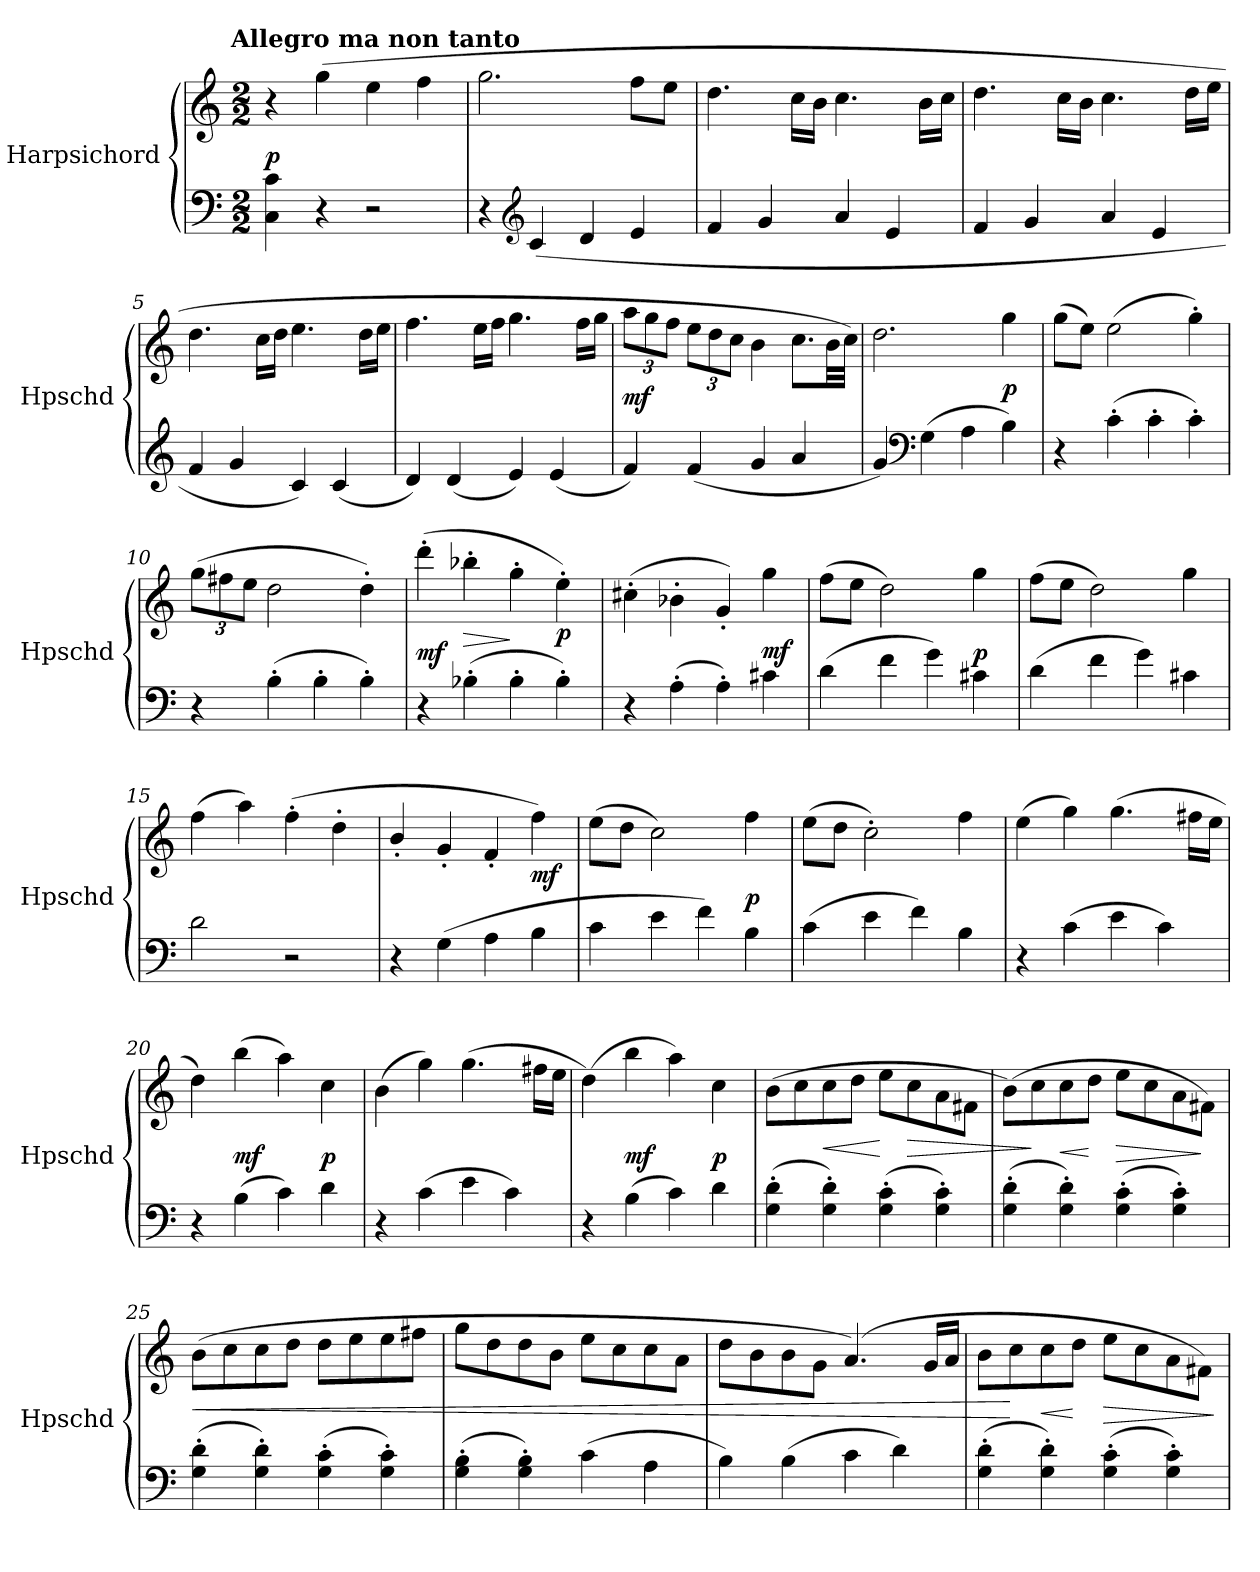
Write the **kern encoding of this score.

**kern	**kern	**dynam
*part1	*part1	*part1
*staff2	*staff1	*staff1/2
*I"Harpsichord	*	*
*I'Hpschd	*	*
*clefF4	*clefG2	*
*k[]	*k[]	*
!!LO:TX:omd:t=Allegro ma non tanto
*M2/2	*M2/2	*
*MM176	*MM176	*
=1	=1	=1
4C\ 4c\	4r	p
4r	(4gg\	.
2r	4ee\	.
.	4ff\	.
=2	=2	=2
4r	2.gg\	.
*clefG2	*	*
(4c/	.	.
4d/	.	.
4e/	8ff\L	.
.	8ee\J	.
=3	=3	=3
4f/	4.dd\	.
4g/	.	.
.	16cc\LL	.
.	16b\JJ	.
4a/	4.cc\	.
4e/	.	.
.	16b\LL	.
.	16cc\JJ	.
=4	=4	=4
4f/	4.dd\	.
4g/	.	.
.	16cc\LL	.
.	16b\JJ	.
4a/	4.cc\	.
4e/	.	.
.	16dd\LL	.
.	16ee\JJ	.
=5	=5	=5
4f/	4.dd\	.
4g/	.	.
.	16cc\LL	.
.	16dd\JJ	.
4c/)	4.ee\	.
(4c/	.	.
.	16dd\LL	.
.	16ee\JJ	.
=6	=6	=6
4d/)	4.ff\	.
(4d/	.	.
.	16ee\LL	.
.	16ff\JJ	.
4e/)	4.gg\	.
(4e/	.	.
.	16ff\LL	.
.	16gg\JJ	.
=7	=7	=7
4f/)	12aa\L	mf
.	12gg\	.
.	12ff\J	.
(4f/	12ee\L	.
.	12dd\	.
.	12cc\J	.
4g/	4b\	.
4a/	8.cc\L	.
.	32b\LL	.
.	32cc\JJJ)	.
=8	=8	=8
4g/)	2.dd\	.
*clefF4	*	*
(4G\	.	.
4A\	.	.
4B\)	4gg\	p
=9	=9	=9
4r	(8gg\L	.
.	8ee\J)	.
(4c'\	(2ee\	.
4c'\	.	.
4c'\)	4gg'\)	.
=10	=10	=10
4r	(12gg\L	.
.	12ff#X\	.
.	12ee\J	.
(4B'\	2dd\	.
4B'\	.	.
4B'\)	4dd'\)	.
=11	=11	=11
4r	(4ddd'\	mf
(4B-X'\	4bb-X'\	>
4B-'\	4gg'\	]
4B-'\)	4ee'\)	p
=12	=12	=12
4r	(4cc#X'\	.
(4A'\	4b-X'\	.
4A'\)	4g'/)	.
4c#X\	4gg\	mf
=13	=13	=13
(4d\	(8ff\L	.
.	8ee\J	.
4f\	2dd\)	.
4g\)	.	.
4c#X\	4gg\	p
=14	=14	=14
(4d\	(8ff\L	.
.	8ee\J	.
4f\	2dd\)	.
4g\)	.	.
4c#X\	4gg\	.
=15	=15	=15
2d\	(4ff\	.
.	4aa\)	.
2r	(4ff'\	.
.	4dd'\	.
=16	=16	=16
4r	4b'/	.
(4G\	4g'/	.
4A\	4f'/	.
4B\	4ff\)	mf
=17	=17	=17
4c\	(8ee\L	.
.	8dd\J	.
4e\	2cc\)	.
4f\)	.	.
4B\	4ff\	p
=18	=18	=18
(4c\	(8ee\L	.
.	8dd\J	.
4e\	2cc'\)	.
4f\)	.	.
4B\	4ff\	.
=19	=19	=19
4r	(4ee\	.
(4c\	4gg\)	.
4e\	(4.gg\	.
4c\)	.	.
.	16ff#X\LL	.
.	16ee\JJ	.
=20	=20	=20
4r	4dd\)	.
(4B\	(4bb\	mf
4c\)	4aa\)	.
4d\	4cc\	p
=21	=21	=21
4r	(4b\	.
(4c\	4gg\)	.
4e\	(4.gg\	.
4c\)	.	.
.	16ff#X\LL	.
.	16ee\JJ	.
=22	=22	=22
4r	(4dd\)	.
(4B\	4bb\	mf
4c\)	4aa\)	.
4d\	4cc\	p
=23	=23	=23
(4G'\ 4d'\	(8b\L	.
.	8cc\	.
4G'\ 4d'\)	8cc\	<
.	8dd\J	.
(4G'\ 4c'\	8ee\L	[
.	8cc\	>
4G'\ 4c'\)	8a\	.
.	8f#X\J	.
=24	=24	=24
(4G'\ 4d'\	(8b\L)	.
.	8cc\	]
4G'\ 4d'\)	8cc\	<
.	8dd\J	[
(4G'\ 4c'\	8ee\L	>
.	8cc\	.
4G'\ 4c'\)	8a\	.
.	8f#X\J)	]
=25	=25	=25
(4G'\ 4d'\	(8b\L	<
.	8cc\	.
4G'\ 4d'\)	8cc\	.
.	8dd\J	.
(4G'\ 4c'\	8dd\L	.
.	8ee\	.
4G'\ 4c'\)	8ee\	.
.	8ff#X\J	.
=26	=26	=26
(4G'\ 4B'\	8gg\L	.
.	8dd\	.
4G'\ 4B'\)	8dd\	.
.	8b\J	.
(4c\	8ee\L	.
.	8cc\	.
4A\	8cc\	.
.	8a\J	.
=27	=27	=27
4B\)	8dd\L	.
.	8b\	.
(4B\	8b\	.
.	8g\J	.
4c\	(4.a/)	.
4d\)	.	.
.	16g/LL	.
.	16a/JJ	.
=28	=28	=28
(4G'\ 4d'\	8b\L	.
.	8cc\	[
4G'\ 4d'\)	8cc\	<
.	8dd\J	[
(4G'\ 4c'\	8ee\L	>
.	8cc\	.
4G'\ 4c'\)	8a\	.
.	8f#X\J)	.
.	.	]
=	=	=
*-	*-	*-
